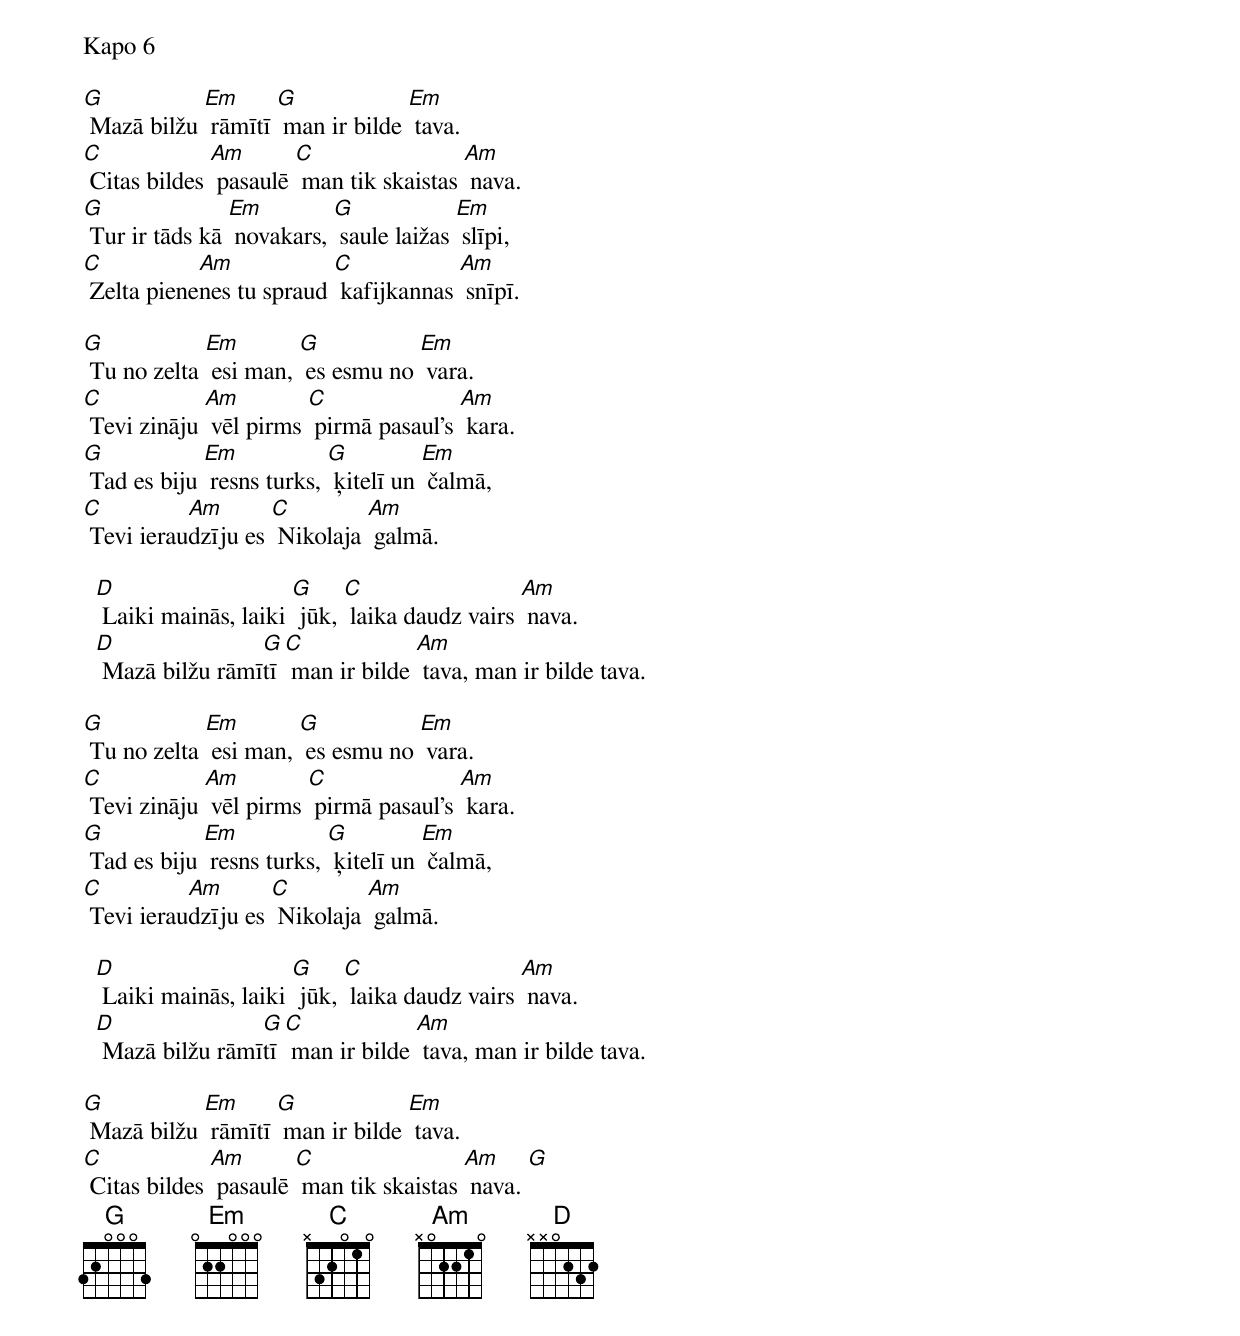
Kapo 6

[G] Mazā bilžu [Em] rāmītī [G] man ir bilde [Em] tava.
[C] Citas bildes [Am] pasaulē [C] man tik skaistas [Am] nava.
[G] Tur ir tāds kā [Em] novakars, [G] saule laižas [Em] slīpi,
[C] Zelta piene[Am]nes tu spraud [C] kafijkannas [Am] snīpī.

[G] Tu no zelta [Em] esi man, [G] es esmu no [Em] vara.
[C] Tevi zināju [Am] vēl pirms [C] pirmā pasaul's [Am] kara.
[G] Tad es biju [Em] resns turks, [G] ķitelī un [Em] čalmā,
[C] Tevi ierau[Am]dzīju es [C] Nikolaja [Am] galmā.

  [D] Laiki mainās, laiki [G] jūk, [C] laika daudz vairs [Am] nava.
  [D] Mazā bilžu rāmī[G]tī [C] man ir bilde [Am] tava, man ir bilde tava.

[G] Tu no zelta [Em] esi man, [G] es esmu no [Em] vara.
[C] Tevi zināju [Am] vēl pirms [C] pirmā pasaul's [Am] kara.
[G] Tad es biju [Em] resns turks, [G] ķitelī un [Em] čalmā,
[C] Tevi ierau[Am]dzīju es [C] Nikolaja [Am] galmā.

  [D] Laiki mainās, laiki [G] jūk, [C] laika daudz vairs [Am] nava.
  [D] Mazā bilžu rāmī[G]tī [C] man ir bilde [Am] tava, man ir bilde tava.

[G] Mazā bilžu [Em] rāmītī [G] man ir bilde [Em] tava.
[C] Citas bildes [Am] pasaulē [C] man tik skaistas [Am] nava. [G]
